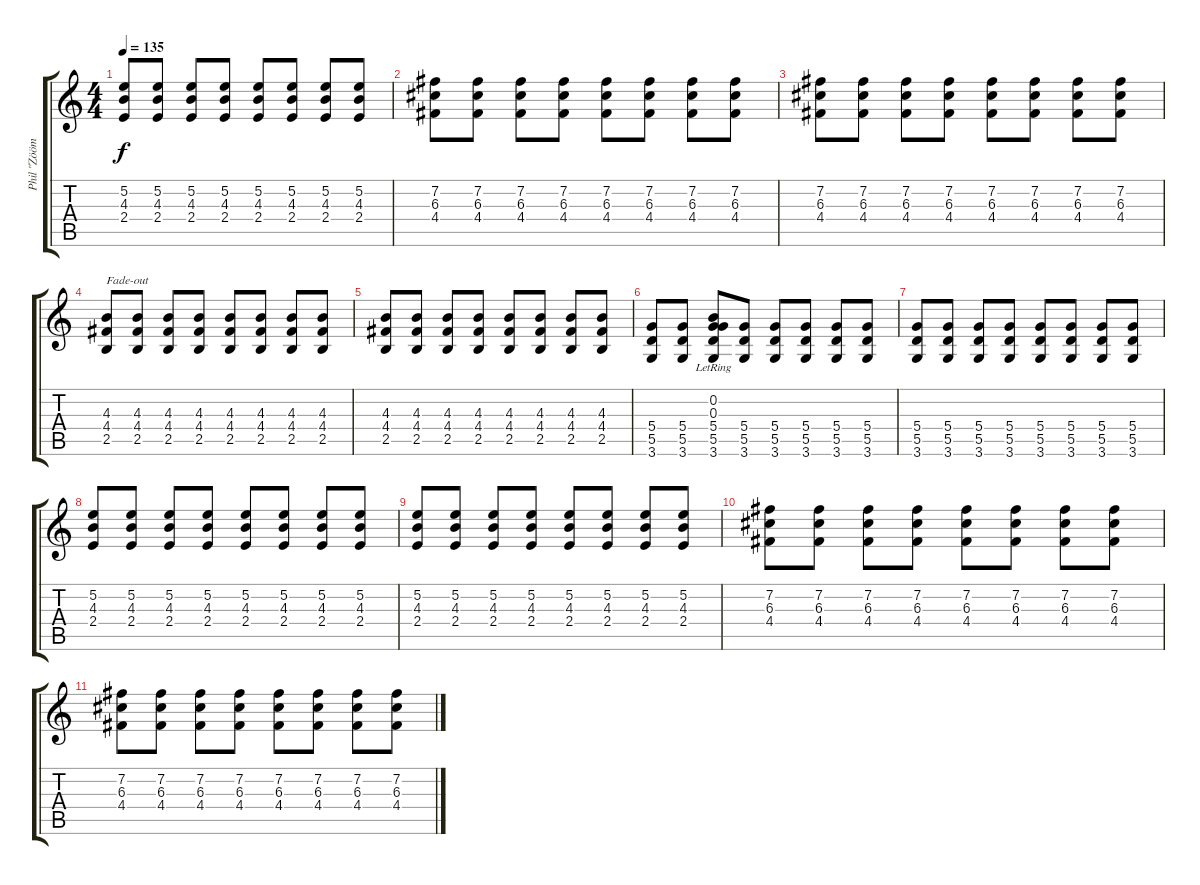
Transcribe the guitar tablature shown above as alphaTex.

\track ("Phil \"Zööm\" Campbell" "Phil \"Zööm") {instrument distortionguitar}
\staff {score tabs}
\tuning (E4 B3 G3 D3 A2 E2) {hide}
\ts (4 4)
\tempo 135
\clef g2
\ks c
(5.2 4.3 2.4).8{dy f} (5.2 4.3 2.4).8 (5.2 4.3 2.4).8 (5.2 4.3 2.4).8 (5.2 4.3 2.4).8 (5.2 4.3 2.4).8 (5.2 4.3 2.4).8 (5.2 4.3 2.4).8 |
(7.2 6.3 4.4).8 (7.2 6.3 4.4).8 (7.2 6.3 4.4).8 (7.2 6.3 4.4).8 (7.2 6.3 4.4).8 (7.2 6.3 4.4).8 (7.2 6.3 4.4).8 (7.2 6.3 4.4).8 |
(7.2 6.3 4.4).8 (7.2 6.3 4.4).8 (7.2 6.3 4.4).8 (7.2 6.3 4.4).8 (7.2 6.3 4.4).8 (7.2 6.3 4.4).8 (7.2 6.3 4.4).8 (7.2 6.3 4.4).8 |
(4.3 4.4 2.5).8{txt "Fade-out"} (4.3 4.4 2.5).8 (4.3 4.4 2.5).8 (4.3 4.4 2.5).8 (4.3 4.4 2.5).8 (4.3 4.4 2.5).8 (4.3 4.4 2.5).8 (4.3 4.4 2.5).8 |
(4.3 4.4 2.5).8 (4.3 4.4 2.5).8 (4.3 4.4 2.5).8 (4.3 4.4 2.5).8 (4.3 4.4 2.5).8 (4.3 4.4 2.5).8 (4.3 4.4 2.5).8 (4.3 4.4 2.5).8 |
(5.4 5.5 3.6).8 (5.4 5.5 3.6).8 (0.2{lr} 0.3{lr} 5.4{lr} 5.5{lr} 3.6{lr}).8 (5.4 5.5 3.6).8 (5.4 5.5 3.6).8 (5.4 5.5 3.6).8 (5.4 5.5 3.6).8 (5.4 5.5 3.6).8 |
(5.4 5.5 3.6).8 (5.4 5.5 3.6).8 (5.4 5.5 3.6).8 (5.4 5.5 3.6).8 (5.4 5.5 3.6).8 (5.4 5.5 3.6).8 (5.4 5.5 3.6).8 (5.4 5.5 3.6).8 |
(5.2 4.3 2.4).8 (5.2 4.3 2.4).8 (5.2 4.3 2.4).8 (5.2 4.3 2.4).8 (5.2 4.3 2.4).8 (5.2 4.3 2.4).8 (5.2 4.3 2.4).8 (5.2 4.3 2.4).8 |
(5.2 4.3 2.4).8 (5.2 4.3 2.4).8 (5.2 4.3 2.4).8 (5.2 4.3 2.4).8 (5.2 4.3 2.4).8 (5.2 4.3 2.4).8 (5.2 4.3 2.4).8 (5.2 4.3 2.4).8 |
(7.2 6.3 4.4).8 (7.2 6.3 4.4).8 (7.2 6.3 4.4).8 (7.2 6.3 4.4).8 (7.2 6.3 4.4).8 (7.2 6.3 4.4).8 (7.2 6.3 4.4).8 (7.2 6.3 4.4).8 |
(7.2 6.3 4.4).8 (7.2 6.3 4.4).8 (7.2 6.3 4.4).8 (7.2 6.3 4.4).8 (7.2 6.3 4.4).8 (7.2 6.3 4.4).8 (7.2 6.3 4.4).8 (7.2 6.3 4.4).8
